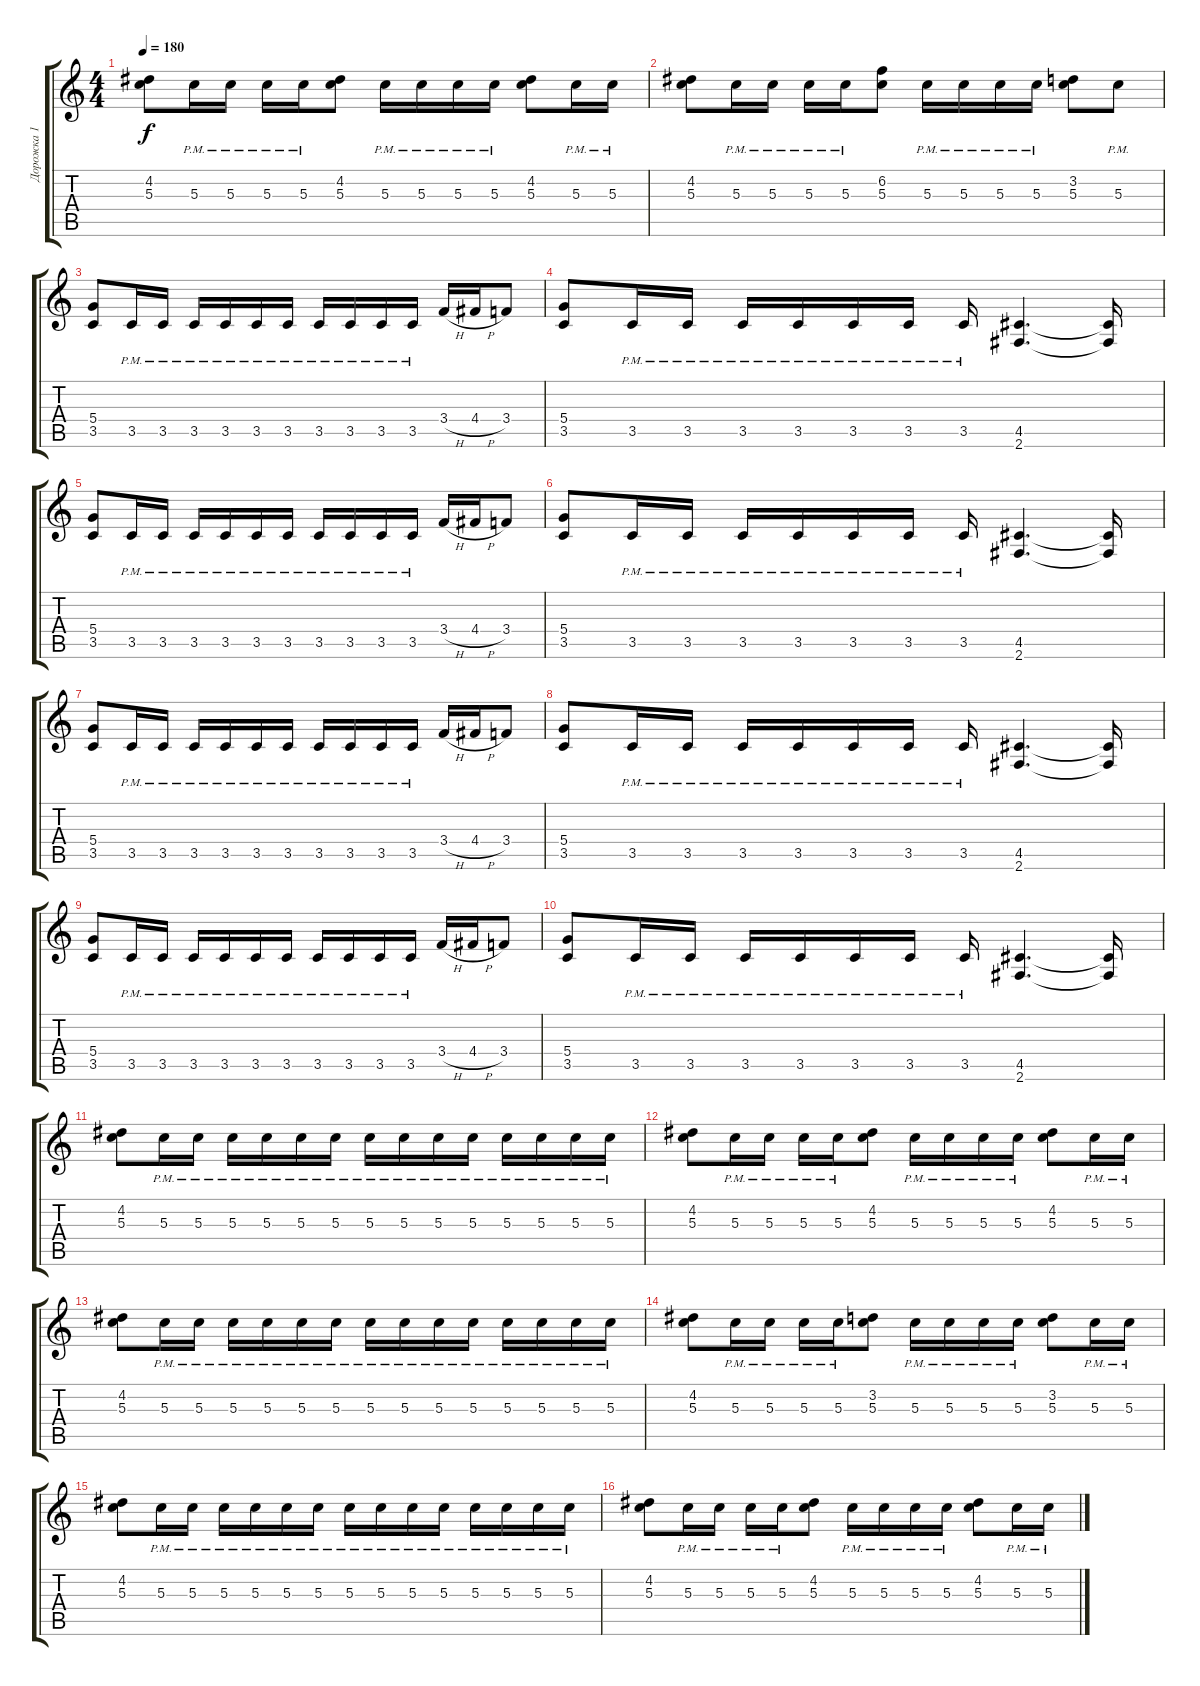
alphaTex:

\track ("Дорожка 1" "Дорожка 1") {instrument distortionguitar}
\staff {score tabs}
\tuning (E4 B3 G3 D3 A2 E2) {hide}
\ts (4 4)
\tempo 180
\clef g2
\ks c
(4.2 5.3).8{dy f} 5.3{pm}.16 5.3{pm}.16 5.3{pm}.16 5.3{pm}.16 (4.2 5.3).8 5.3{pm}.16 5.3{pm}.16 5.3{pm}.16 5.3{pm}.16 (4.2 5.3).8 5.3{pm}.16 5.3{pm}.16 |
(4.2 5.3).8 5.3{pm}.16 5.3{pm}.16 5.3{pm}.16 5.3{pm}.16 (6.2 5.3).8 5.3{pm}.16 5.3{pm}.16 5.3{pm}.16 5.3{pm}.16 (3.2 5.3).8 5.3{pm}.8 |
(5.4 3.5).8 3.5{pm}.16 3.5{pm}.16 3.5{pm}.16 3.5{pm}.16 3.5{pm}.16 3.5{pm}.16 3.5{pm}.16 3.5{pm}.16 3.5{pm}.16 3.5{pm}.16 3.4{h}.16 4.4{h}.16 3.4.8 |
(5.4 3.5).8 3.5{pm}.16 3.5{pm}.16 3.5{pm}.16 3.5{pm}.16 3.5{pm}.16 3.5{pm}.16 3.5{pm}.16 (4.5 2.6).4{d} (4.5{t} 2.6{t}).16 |
(5.4 3.5).8 3.5{pm}.16 3.5{pm}.16 3.5{pm}.16 3.5{pm}.16 3.5{pm}.16 3.5{pm}.16 3.5{pm}.16 3.5{pm}.16 3.5{pm}.16 3.5{pm}.16 3.4{h}.16 4.4{h}.16 3.4.8 |
(5.4 3.5).8 3.5{pm}.16 3.5{pm}.16 3.5{pm}.16 3.5{pm}.16 3.5{pm}.16 3.5{pm}.16 3.5{pm}.16 (4.5 2.6).4{d} (4.5{t} 2.6{t}).16 |
(5.4 3.5).8 3.5{pm}.16 3.5{pm}.16 3.5{pm}.16 3.5{pm}.16 3.5{pm}.16 3.5{pm}.16 3.5{pm}.16 3.5{pm}.16 3.5{pm}.16 3.5{pm}.16 3.4{h}.16 4.4{h}.16 3.4.8 |
(5.4 3.5).8 3.5{pm}.16 3.5{pm}.16 3.5{pm}.16 3.5{pm}.16 3.5{pm}.16 3.5{pm}.16 3.5{pm}.16 (4.5 2.6).4{d} (4.5{t} 2.6{t}).16 |
(5.4 3.5).8 3.5{pm}.16 3.5{pm}.16 3.5{pm}.16 3.5{pm}.16 3.5{pm}.16 3.5{pm}.16 3.5{pm}.16 3.5{pm}.16 3.5{pm}.16 3.5{pm}.16 3.4{h}.16 4.4{h}.16 3.4.8 |
(5.4 3.5).8 3.5{pm}.16 3.5{pm}.16 3.5{pm}.16 3.5{pm}.16 3.5{pm}.16 3.5{pm}.16 3.5{pm}.16 (4.5 2.6).4{d} (4.5{t} 2.6{t}).16 |
(4.2 5.3).8 5.3{pm}.16 5.3{pm}.16 5.3{pm}.16 5.3{pm}.16 5.3{pm}.16 5.3{pm}.16 5.3{pm}.16 5.3{pm}.16 5.3{pm}.16 5.3{pm}.16 5.3{pm}.16 5.3{pm}.16 5.3{pm}.16 5.3{pm}.16 |
(4.2 5.3).8 5.3{pm}.16 5.3{pm}.16 5.3{pm}.16 5.3{pm}.16 (4.2 5.3).8 5.3{pm}.16 5.3{pm}.16 5.3{pm}.16 5.3{pm}.16 (4.2 5.3).8 5.3{pm}.16 5.3{pm}.16 |
(4.2 5.3).8 5.3{pm}.16 5.3{pm}.16 5.3{pm}.16 5.3{pm}.16 5.3{pm}.16 5.3{pm}.16 5.3{pm}.16 5.3{pm}.16 5.3{pm}.16 5.3{pm}.16 5.3{pm}.16 5.3{pm}.16 5.3{pm}.16 5.3{pm}.16 |
(4.2 5.3).8 5.3{pm}.16 5.3{pm}.16 5.3{pm}.16 5.3{pm}.16 (3.2 5.3).8 5.3{pm}.16 5.3{pm}.16 5.3{pm}.16 5.3{pm}.16 (3.2 5.3).8 5.3{pm}.16 5.3{pm}.16 |
(4.2 5.3).8 5.3{pm}.16 5.3{pm}.16 5.3{pm}.16 5.3{pm}.16 5.3{pm}.16 5.3{pm}.16 5.3{pm}.16 5.3{pm}.16 5.3{pm}.16 5.3{pm}.16 5.3{pm}.16 5.3{pm}.16 5.3{pm}.16 5.3{pm}.16 |
(4.2 5.3).8 5.3{pm}.16 5.3{pm}.16 5.3{pm}.16 5.3{pm}.16 (4.2 5.3).8 5.3{pm}.16 5.3{pm}.16 5.3{pm}.16 5.3{pm}.16 (4.2 5.3).8 5.3{pm}.16 5.3{pm}.16
